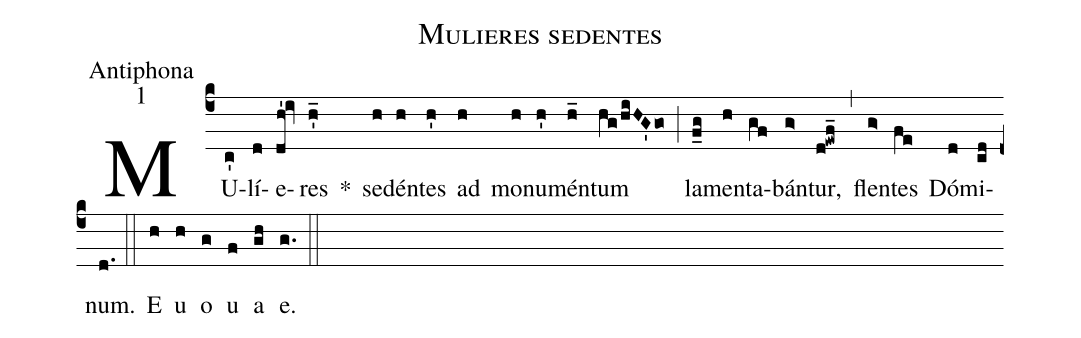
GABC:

name:Mulieres sedentes;
office-part:Antiphona;
mode:1;
%%
(c4) MU(c')lí(d)e(dh'!iv)res(h'_) *() se(h)dén(h)tes(h') ad(h) mo(h)nu(h')mén(h_)tum(hg/hiHG'go) (;) la(f_g)men(h)ta(gf)bán(g>)tur,(d!ewf_) (,) flen(g>)tes(fe) Dó(d)mi(cd)num.(d.) (::) E(h) u(h) o(g) u(f) a(gh) e.(g.) (::)
